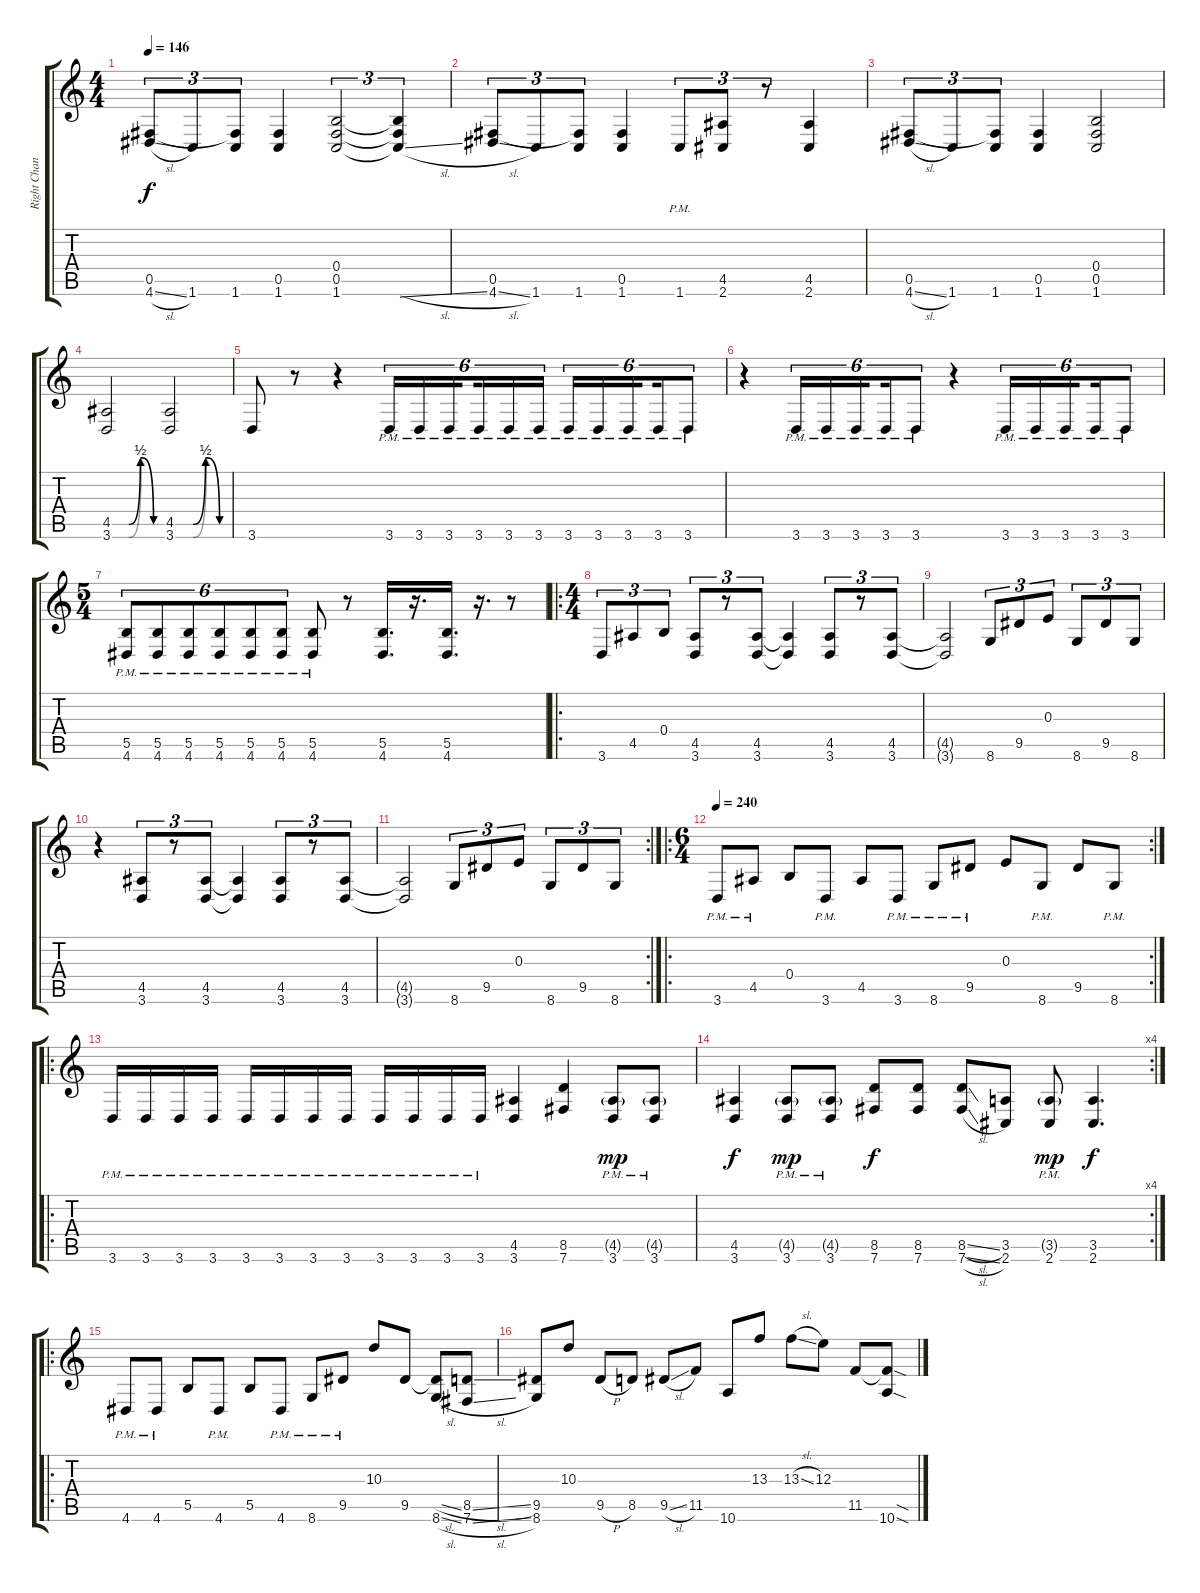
\track ("Right Channel" "Right Chan") {instrument distortionguitar}
\staff {score tabs}
\tuning (Db4 Ab3 E3 B2 Gb2 B1) {hide}
\ts (4 4)
\tempo 146
\clef g2
\ks c
(0.5 4.6{sl}).8{tu (3 2) dy f} 1.6.8{tu (3 2)} (0.5{t} 1.6).8{tu (3 2)} (0.5 1.6).4 (0.4 0.5 1.6).2{tu (3 2)} (0.4{t} 0.5{t} 1.6{sl t}).4{tu (3 2)} |
(0.5 4.6{sl}).8{tu (3 2)} 1.6.8{tu (3 2)} (0.5{t} 1.6).8{tu (3 2)} (0.5 1.6).4 1.6{pm}.8{tu (3 2)} (4.5 2.6).8{tu (3 2)} r.8{tu (3 2)} (4.5 2.6).4 |
(0.5 4.6{sl}).8{tu (3 2)} 1.6.8{tu (3 2)} (0.5{t} 1.6).8{tu (3 2)} (0.5 1.6).4 (0.4 0.5 1.6).2 |
(4.5{be (custom 0 0 15 0 20 0 34 2 50 0 60 0)} 3.6{be (custom 0 0 15 0 20 0 35 2 50 0 60 0)}).2 (4.5{be (custom 0 0 15 0 20 0 34 2 50 0 60 0)} 3.6{be (custom 0 0 15 0 20 0 35 2 50 0 60 0)}).2 |
3.6.8 r.8 r.4 3.6{pm}.16{tu (6 4)} 3.6{pm}.16{tu (6 4)} 3.6{pm}.16{tu (6 4) beam splitsecondary} 3.6{pm}.16{tu (6 4)} 3.6{pm}.16{tu (6 4)} 3.6{pm}.16{tu (6 4)} 3.6{pm}.16{tu (6 4)} 3.6{pm}.16{tu (6 4)} 3.6{pm}.16{tu (6 4) beam splitsecondary} 3.6{pm}.16{tu (6 4)} 3.6{pm}.8{tu (6 4)} |
r.4 3.6{pm}.16{tu (6 4)} 3.6{pm}.16{tu (6 4)} 3.6{pm}.16{tu (6 4) beam splitsecondary} 3.6{pm}.16{tu (6 4)} 3.6{pm}.8{tu (6 4)} r.4 3.6{pm}.16{tu (6 4)} 3.6{pm}.16{tu (6 4)} 3.6{pm}.16{tu (6 4) beam splitsecondary} 3.6{pm}.16{tu (6 4)} 3.6{pm}.8{tu (6 4)} |
\ts (5 4)
(5.5{pm} 4.6{pm}).8{tu (6 4)} (5.5{pm} 4.6{pm}).8{tu (6 4)} (5.5{pm} 4.6{pm}).8{tu (6 4)} (5.5{pm} 4.6{pm}).8{tu (6 4)} (5.5{pm} 4.6{pm}).8{tu (6 4)} (5.5{pm} 4.6{pm}).8{tu (6 4)} (5.5{pm} 4.6{pm}).8 r.8 (5.5 4.6).16{d} r.16{d} (5.5 4.6).16{d} r.16{d} r.8 |
\ro
\ts (4 4)
3.6.8{tu (3 2)} 4.5.8{tu (3 2)} 0.4.8{tu (3 2)} (4.5 3.6).8{tu (3 2)} r.8{tu (3 2)} (4.5 3.6).8{tu (3 2)} (4.5{t} 3.6{t}).4 (4.5 3.6).8{tu (3 2)} r.8{tu (3 2)} (4.5 3.6).8{tu (3 2)} |
(4.5{t} 3.6{t}).2 8.6.8{tu (3 2)} 9.5.8{tu (3 2)} 0.3.8{tu (3 2)} 8.6.8{tu (3 2)} 9.5.8{tu (3 2)} 8.6.8{tu (3 2)} |
r.4 (4.5 3.6).8{tu (3 2)} r.8{tu (3 2)} (4.5 3.6).8{tu (3 2)} (4.5{t} 3.6{t}).4 (4.5 3.6).8{tu (3 2)} r.8{tu (3 2)} (4.5 3.6).8{tu (3 2)} |
\rc 2
(4.5{t} 3.6{t}).2 8.6.8{tu (3 2)} 9.5.8{tu (3 2)} 0.3.8{tu (3 2)} 8.6.8{tu (3 2)} 9.5.8{tu (3 2)} 8.6.8{tu (3 2)} |
\ro
\rc 2
\ts (6 4)
\tempo 240
3.6{pm}.8 4.5{pm}.8 0.4.8 3.6{pm}.8 4.5.8 3.6{pm}.8 8.6{pm}.8 9.5{pm}.8 0.3.8 8.6{pm}.8 9.5.8 8.6{pm}.8 |
\ro
3.6{pm}.16 3.6{pm}.16 3.6{pm}.16 3.6{pm}.16 3.6{pm}.16 3.6{pm}.16 3.6{pm}.16 3.6{pm}.16 3.6{pm}.16 3.6{pm}.16 3.6{pm}.16 3.6{pm}.16 (4.5 3.6).4 (8.5 7.6).4 (4.5{g} 3.6{pm}).8{dy mp} (4.5{g} 3.6{pm}).8 |
\rc 4
(4.5 3.6).4{dy f} (4.5{g} 3.6{pm}).8{dy mp} (4.5{g} 3.6{pm}).8 (8.5 7.6).8{dy f} (8.5 7.6).8 (8.5{sl} 7.6{sl}).8 (3.5 2.6).8 (3.5{g} 2.6{pm}).8{dy mp} (3.5 2.6).4{d dy f} |
\ro
4.6{pm}.8 4.6{pm}.8 5.5.8 4.6{pm}.8 5.5.8 4.6{pm}.8 8.6{pm}.8 9.5{pm}.8 10.3.8 9.5.8 (9.5{sl t} 8.6{sl}).8 (8.5{sl} 7.6{sl}).8 |
(9.5 8.6).8 10.3.8 9.5{h}.8 8.5.8 9.5{sl}.8 11.5.8 10.6.8 13.3.8 13.3{sl}.8 12.3.8 11.5.8 (11.5{sod t} 10.6{sod}).8
